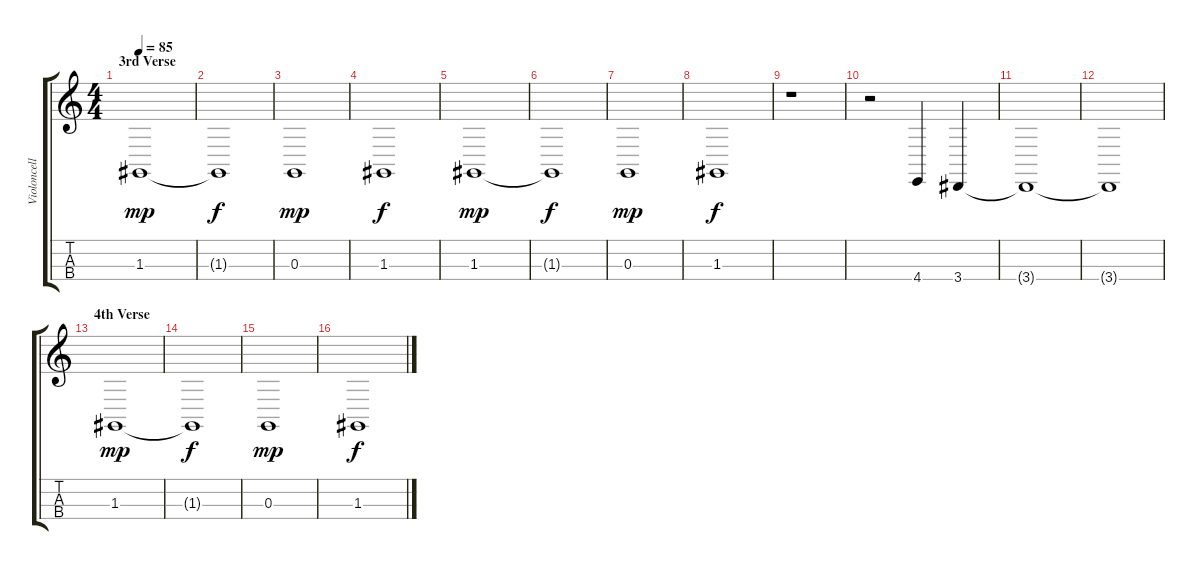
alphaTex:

\track ("Violoncello" "Violoncell") {instrument cello}
\staff {score tabs}
\tuning (A3 D3 G2 C2) {hide}
\ts (4 4)
\section ("" "3rd Verse")
\tempo 85
\clef g2
\ks c
1.3.1{dy mp} |
1.3{t}.1{dy f} |
0.3.1{dy mp} |
1.3.1{dy f} |
1.3.1{dy mp} |
1.3{t}.1{dy f} |
0.3.1{dy mp} |
1.3.1{dy f} |
r.1 |
r.2 4.4.4 3.4.4{volume 13} |
3.4{t}.1 |
3.4{t}.1 |
\section ("" "4th Verse")
1.3.1{dy mp} |
1.3{t}.1{dy f} |
0.3.1{dy mp} |
1.3.1{dy f}
